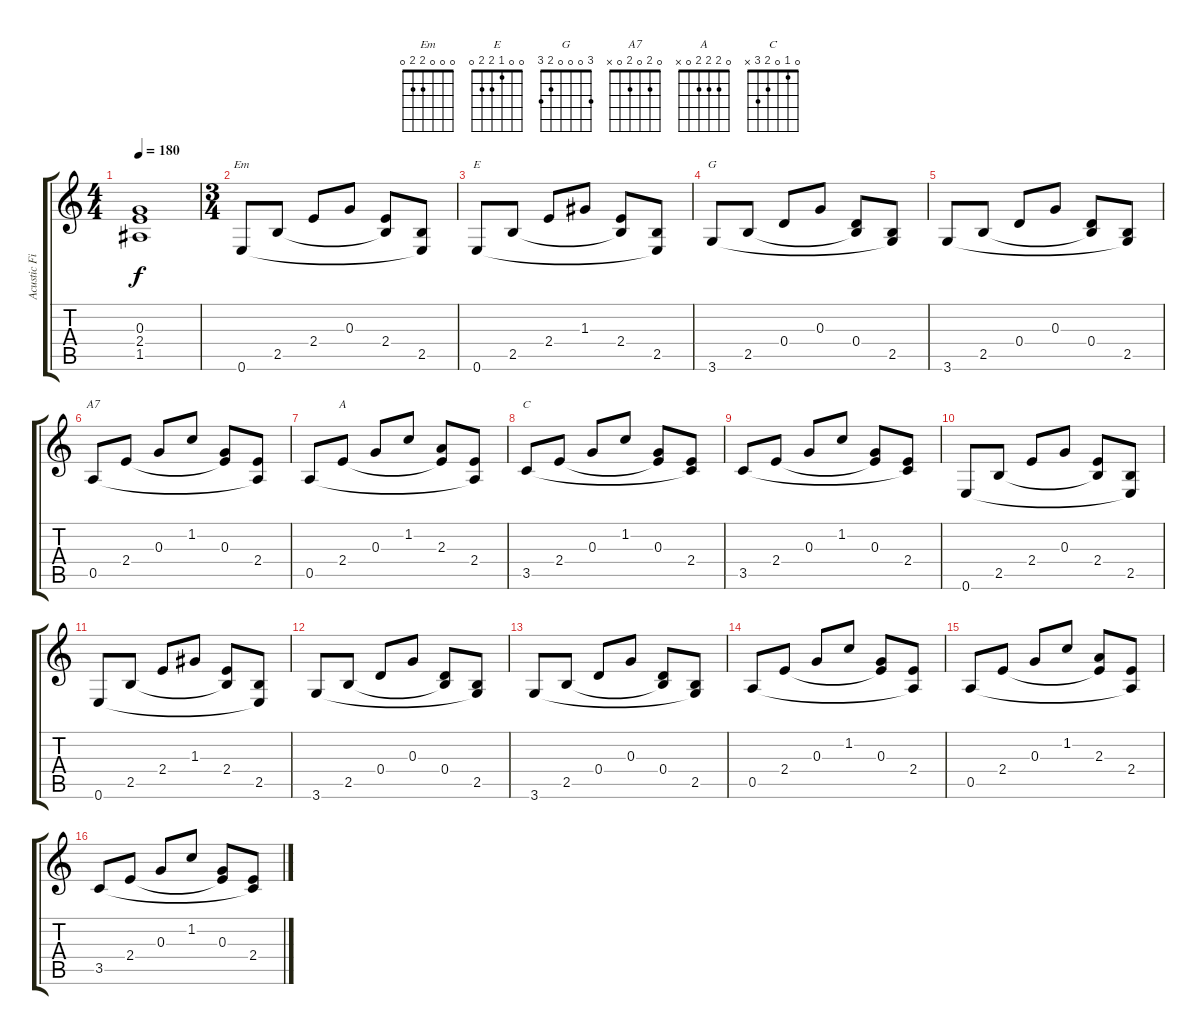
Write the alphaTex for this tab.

\track ("Acustic Fingerpicking Pulse" "Acustic Fi") {instrument acousticguitarsteel}
\staff {score tabs}
\tuning (E4 B3 G3 D3 A2 E2) {hide}
\chord ("Em" 0 0 0 2 2 0)
\chord ("E" 0 0 1 2 2 0)
\chord ("G" 3 0 0 0 2 3)
\chord ("A7" 0 2 0 2 0 x)
\chord ("A" 0 2 2 2 0 x)
\chord ("C" 0 1 0 2 3 x)
\ts (4 4)
\tempo 180
\clef g2
\ks c
(0.3 2.4 1.5).1{dy f} |
\ts (3 4)
0.6.8{ch "Em"} 2.5.8 2.4.8 0.3.8 (2.4 2.5{t}).8 (2.5 0.6{t}).8 |
0.6.8{ch "E"} 2.5.8 2.4.8 1.3.8 (2.4 2.5{t}).8 (2.5 0.6{t}).8 |
3.6.8{ch "G"} 2.5.8 0.4.8 0.3.8 (0.4 2.5{t}).8 (2.5 3.6{t}).8 |
3.6.8 2.5.8 0.4.8 0.3.8 (0.4 2.5{t}).8 (2.5 3.6{t}).8 |
0.5.8{ch "A7"} 2.4.8 0.3.8 1.2.8 (0.3 2.4{t}).8 (2.4 0.5{t}).8 |
0.5.8 2.4.8{ch "A"} 0.3.8 1.2.8 (2.3 2.4{t}).8 (2.4 0.5{t}).8 |
3.5.8{ch "C"} 2.4.8 0.3.8 1.2.8 (0.3 2.4{t}).8 (2.4 3.5{t}).8 |
3.5.8 2.4.8 0.3.8 1.2.8 (0.3 2.4{t}).8 (2.4 3.5{t}).8 |
0.6.8 2.5.8 2.4.8 0.3.8 (2.4 2.5{t}).8 (2.5 0.6{t}).8 |
0.6.8 2.5.8 2.4.8 1.3.8 (2.4 2.5{t}).8 (2.5 0.6{t}).8 |
3.6.8 2.5.8 0.4.8 0.3.8 (0.4 2.5{t}).8 (2.5 3.6{t}).8 |
3.6.8 2.5.8 0.4.8 0.3.8 (0.4 2.5{t}).8 (2.5 3.6{t}).8 |
0.5.8 2.4.8 0.3.8 1.2.8 (0.3 2.4{t}).8 (2.4 0.5{t}).8 |
0.5.8 2.4.8 0.3.8 1.2.8 (2.3 2.4{t}).8 (2.4 0.5{t}).8 |
3.5.8 2.4.8 0.3.8 1.2.8 (0.3 2.4{t}).8 (2.4 3.5{t}).8
